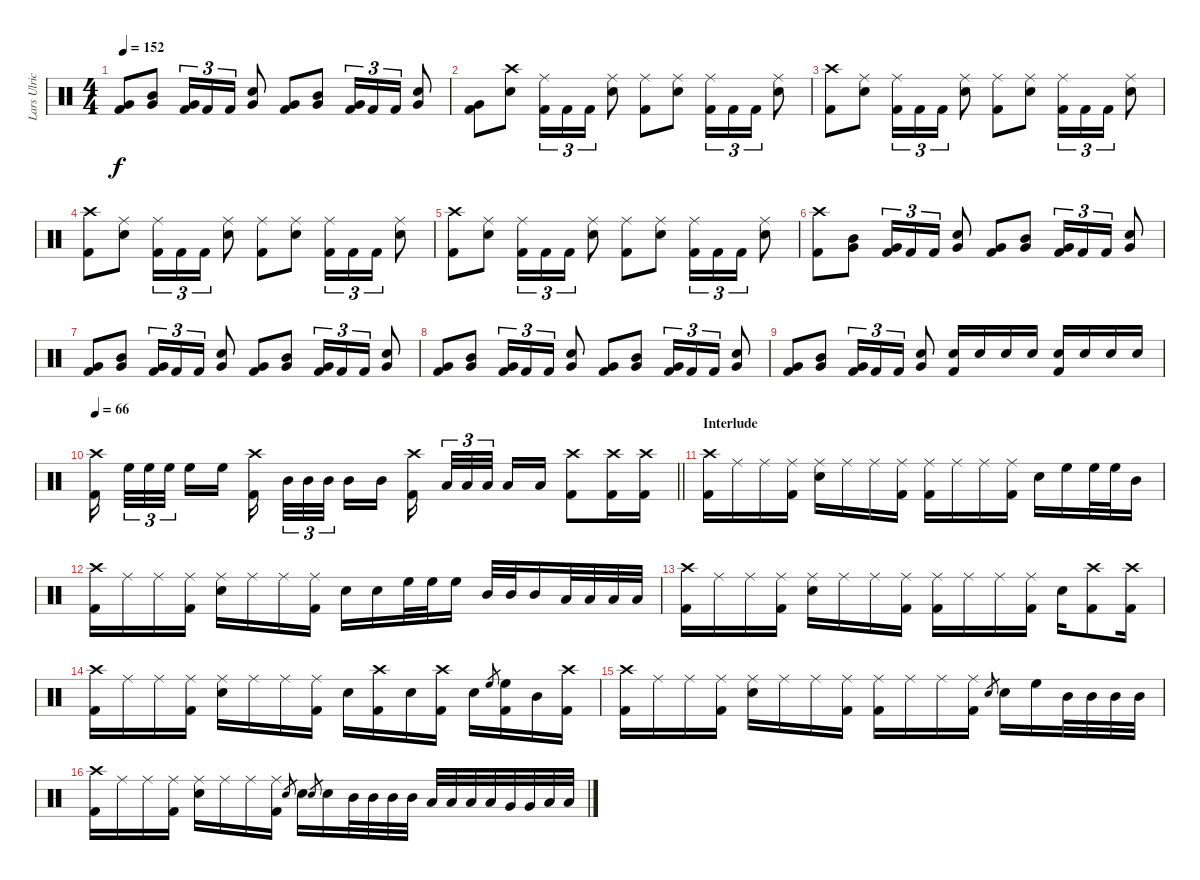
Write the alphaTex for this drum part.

\track ("Lars Ulrich - Drums" "Lars Ulric") {instrument percussion}
\staff {score}
\articulation defaults
\ts (4 4)
\tempo 152
\clef neutral
\ks c
("Very Low Tom (hit)" "Kick (hit) 2").8{dy f} ("Mid Tom (hit)" "Very Low Tom (hit)").8 ("Very Low Tom (hit)" "Kick (hit) 2").16{tu (3 2)} "Kick (hit) 2".16{tu (3 2)} "Kick (hit) 2".16{tu (3 2)} ("Snare (hit) 2" "Very Low Tom (hit)").8 ("Very Low Tom (hit)" "Kick (hit) 2").8 ("Mid Tom (hit)" "Very Low Tom (hit)").8 ("Very Low Tom (hit)" "Kick (hit) 2").16{tu (3 2)} "Kick (hit) 2".16{tu (3 2)} "Kick (hit) 2".16{tu (3 2)} ("Snare (hit) 2" "Very Low Tom (hit)").8 |
("Very Low Tom (hit)" "Kick (hit) 2").8 ("Crash high (hit)" "Snare (hit) 2").8 ("Ride (middle)" "Kick (hit) 2").16{tu (3 2)} "Kick (hit) 2".16{tu (3 2)} "Kick (hit) 2".16{tu (3 2)} ("Ride (middle)" "Snare (hit) 2").8 ("Ride (middle)" "Kick (hit) 2").8 ("Ride (middle)" "Snare (hit) 2").8 ("Ride (middle)" "Kick (hit) 2").16{tu (3 2)} "Kick (hit) 2".16{tu (3 2)} "Kick (hit) 2".16{tu (3 2)} ("Ride (middle)" "Snare (hit) 2").8 |
("Crash high (hit)" "Kick (hit) 2").8 ("Ride (middle)" "Snare (hit) 2").8 ("Ride (middle)" "Kick (hit) 2").16{tu (3 2)} "Kick (hit) 2".16{tu (3 2)} "Kick (hit) 2".16{tu (3 2)} ("Ride (middle)" "Snare (hit) 2").8 ("Ride (middle)" "Kick (hit) 2").8 ("Ride (middle)" "Snare (hit) 2").8 ("Ride (middle)" "Kick (hit) 2").16{tu (3 2)} "Kick (hit) 2".16{tu (3 2)} "Kick (hit) 2".16{tu (3 2)} ("Ride (middle)" "Snare (hit) 2").8 |
("Crash high (hit)" "Kick (hit) 2").8 ("Ride (middle)" "Snare (hit) 2").8 ("Ride (middle)" "Kick (hit) 2").16{tu (3 2)} "Kick (hit) 2".16{tu (3 2)} "Kick (hit) 2".16{tu (3 2)} ("Ride (middle)" "Snare (hit) 2").8 ("Ride (middle)" "Kick (hit) 2").8 ("Ride (middle)" "Snare (hit) 2").8 ("Ride (middle)" "Kick (hit) 2").16{tu (3 2)} "Kick (hit) 2".16{tu (3 2)} "Kick (hit) 2".16{tu (3 2)} ("Ride (middle)" "Snare (hit) 2").8 |
("Crash high (hit)" "Kick (hit) 2").8 ("Ride (middle)" "Snare (hit) 2").8 ("Ride (middle)" "Kick (hit) 2").16{tu (3 2)} "Kick (hit) 2".16{tu (3 2)} "Kick (hit) 2".16{tu (3 2)} ("Ride (middle)" "Snare (hit) 2").8 ("Ride (middle)" "Kick (hit) 2").8 ("Ride (middle)" "Snare (hit) 2").8 ("Ride (middle)" "Kick (hit) 2").16{tu (3 2)} "Kick (hit) 2".16{tu (3 2)} "Kick (hit) 2".16{tu (3 2)} ("Ride (middle)" "Snare (hit) 2").8 |
("Crash high (hit)" "Kick (hit) 2").8 ("Mid Tom (hit)" "Very Low Tom (hit)").8 ("Very Low Tom (hit)" "Kick (hit) 2").16{tu (3 2)} "Kick (hit) 2".16{tu (3 2)} "Kick (hit) 2".16{tu (3 2)} ("Snare (hit) 2" "Very Low Tom (hit)").8 ("Very Low Tom (hit)" "Kick (hit) 2").8 ("Mid Tom (hit)" "Very Low Tom (hit)").8 ("Very Low Tom (hit)" "Kick (hit) 2").16{tu (3 2)} "Kick (hit) 2".16{tu (3 2)} "Kick (hit) 2".16{tu (3 2)} ("Snare (hit) 2" "Very Low Tom (hit)").8 |
("Very Low Tom (hit)" "Kick (hit) 2").8 ("Mid Tom (hit)" "Very Low Tom (hit)").8 ("Very Low Tom (hit)" "Kick (hit) 2").16{tu (3 2)} "Kick (hit) 2".16{tu (3 2)} "Kick (hit) 2".16{tu (3 2)} ("Snare (hit) 2" "Very Low Tom (hit)").8 ("Very Low Tom (hit)" "Kick (hit) 2").8 ("Mid Tom (hit)" "Very Low Tom (hit)").8 ("Very Low Tom (hit)" "Kick (hit) 2").16{tu (3 2)} "Kick (hit) 2".16{tu (3 2)} "Kick (hit) 2".16{tu (3 2)} ("Snare (hit) 2" "Very Low Tom (hit)").8 |
("Very Low Tom (hit)" "Kick (hit) 2").8 ("Mid Tom (hit)" "Very Low Tom (hit)").8 ("Very Low Tom (hit)" "Kick (hit) 2").16{tu (3 2)} "Kick (hit) 2".16{tu (3 2)} "Kick (hit) 2".16{tu (3 2)} ("Snare (hit) 2" "Very Low Tom (hit)").8 ("Very Low Tom (hit)" "Kick (hit) 2").8 ("Mid Tom (hit)" "Very Low Tom (hit)").8 ("Very Low Tom (hit)" "Kick (hit) 2").16{tu (3 2)} "Kick (hit) 2".16{tu (3 2)} "Kick (hit) 2".16{tu (3 2)} ("Snare (hit) 2" "Very Low Tom (hit)").8 |
("Very Low Tom (hit)" "Kick (hit) 2").8 ("Mid Tom (hit)" "Very Low Tom (hit)").8 ("Very Low Tom (hit)" "Kick (hit) 2").16{tu (3 2)} "Kick (hit) 2".16{tu (3 2)} "Kick (hit) 2".16{tu (3 2)} ("Snare (hit) 2" "Very Low Tom (hit)").8 ("Snare (hit) 2" "Kick (hit) 2").16 "Snare (hit) 2".16 "Snare (hit) 2".16 "Snare (hit) 2".16 ("Snare (hit) 2" "Kick (hit) 2").16 "Snare (hit) 2".16 "Snare (hit) 2".16 "Snare (hit) 2".16 |
\tempo 66
\barLineRight lightlight
("Crash high (hit)" "Kick (hit) 2").16 "High Floor Tom (hit)".32{tu (3 2)} "High Floor Tom (hit)".32{tu (3 2)} "High Floor Tom (hit)".32{tu (3 2)} "High Floor Tom (hit)".16 "High Floor Tom (hit)".16 ("Crash high (hit)" "Kick (hit) 2").16 "Mid Tom (hit)".32{tu (3 2)} "Mid Tom (hit)".32{tu (3 2)} "Mid Tom (hit)".32{tu (3 2)} "Mid Tom (hit)".16 "Mid Tom (hit)".16 ("Crash high (hit)" "Kick (hit) 2").16 "Low Tom (hit)".32{tu (3 2)} "Low Tom (hit)".32{tu (3 2)} "Low Tom (hit)".32{tu (3 2)} "Low Tom (hit)".16 "Low Tom (hit)".16 ("Crash high (hit)" "Kick (hit) 2").8 ("Crash high (hit)" "Kick (hit) 2").16 ("Crash high (hit)" "Kick (hit) 2").16 |
\section ("" "Interlude")
("Crash high (hit)" "Kick (hit) 2").16 "Ride (middle)".16 "Ride (middle)".16 ("Ride (middle)" "Kick (hit) 2").16 ("Ride (middle)" "Snare (hit) 2").16 "Ride (middle)".16 "Ride (middle)".16 ("Ride (middle)" "Kick (hit) 2").16 ("Ride (middle)" "Kick (hit) 2").16 "Ride (middle)".16 "Ride (middle)".16 ("Ride (middle)" "Kick (hit) 2").16 "Snare (hit) 2".16 "High Floor Tom (hit)".16 "High Floor Tom (hit)".32 "High Floor Tom (hit)".32 "Mid Tom (hit)".16 |
("Crash high (hit)" "Kick (hit) 2").16 "Ride (middle)".16 "Ride (middle)".16 ("Ride (middle)" "Kick (hit) 2").16 ("Ride (middle)" "Snare (hit) 2").16 "Ride (middle)".16 "Ride (middle)".16 ("Ride (middle)" "Kick (hit) 2").16 "Snare (hit) 2".16 "Snare (hit) 2".16 "High Floor Tom (hit)".32 "High Floor Tom (hit)".32 "High Floor Tom (hit)".16 "Mid Tom (hit)".32 "Mid Tom (hit)".32 "Mid Tom (hit)".16 "Low Tom (hit)".32 "Low Tom (hit)".32 "Low Tom (hit)".32 "Low Tom (hit)".32 |
("Crash high (hit)" "Kick (hit) 2").16 "Ride (middle)".16 "Ride (middle)".16 ("Ride (middle)" "Kick (hit) 2").16 ("Ride (middle)" "Snare (hit) 2").16 "Ride (middle)".16 "Ride (middle)".16 ("Ride (middle)" "Kick (hit) 2").16 ("Ride (middle)" "Kick (hit) 2").16 "Ride (middle)".16 "Ride (middle)".16 ("Ride (middle)" "Kick (hit) 2").16 "Snare (hit) 2".16 ("Crash high (hit)" "Kick (hit) 2").8 ("Crash high (hit)" "Kick (hit) 2").16 |
("Crash high (hit)" "Kick (hit) 2").16 "Ride (middle)".16 "Ride (middle)".16 ("Ride (middle)" "Kick (hit) 2").16 ("Ride (middle)" "Snare (hit) 2").16 "Ride (middle)".16 "Ride (middle)".16 ("Ride (middle)" "Kick (hit) 2").16 "Snare (hit) 2".16 ("Crash high (hit)" "Kick (hit) 2").16 "Snare (hit) 2".16 ("Crash high (hit)" "Kick (hit) 2").16 "Snare (hit) 2".16 "High Floor Tom (hit)".8{gr} ("High Floor Tom (hit)" "Kick (hit) 2").16 "Mid Tom (hit)".16 ("Crash high (hit)" "Kick (hit) 2").16 |
("Crash high (hit)" "Kick (hit) 2").16 "Ride (middle)".16 "Ride (middle)".16 ("Ride (middle)" "Kick (hit) 2").16 ("Ride (middle)" "Snare (hit) 2").16 "Ride (middle)".16 "Ride (middle)".16 ("Ride (middle)" "Kick (hit) 2").16 ("Ride (middle)" "Kick (hit) 2").16 "Ride (middle)".16 "Ride (middle)".16 ("Ride (middle)" "Kick (hit) 2").16 "Snare (hit) 2".8{gr} "Snare (hit) 2".16 "High Floor Tom (hit)".16 "Mid Tom (hit)".32 "Mid Tom (hit)".32 "Mid Tom (hit)".32 "Mid Tom (hit)".32 |
("Crash high (hit)" "Kick (hit) 2").16 "Ride (middle)".16 "Ride (middle)".16 ("Ride (middle)" "Kick (hit) 2").16 ("Ride (middle)" "Snare (hit) 2").16 "Ride (middle)".16 "Ride (middle)".16 ("Ride (middle)" "Kick (hit) 2").16 "Snare (hit) 2".8{gr} "Snare (hit) 2".16 "Snare (hit) 2".8{gr} "Snare (hit) 2".16 "Mid Tom (hit)".32 "Mid Tom (hit)".32 "Mid Tom (hit)".32 "Mid Tom (hit)".32 "Low Tom (hit)".32 "Low Tom (hit)".32 "Low Tom (hit)".32 "Low Tom (hit)".32 "Very Low Tom (hit)".32 "Very Low Tom (hit)".32 "Low Floor Tom (hit)".32 "Low Floor Tom (hit)".32
